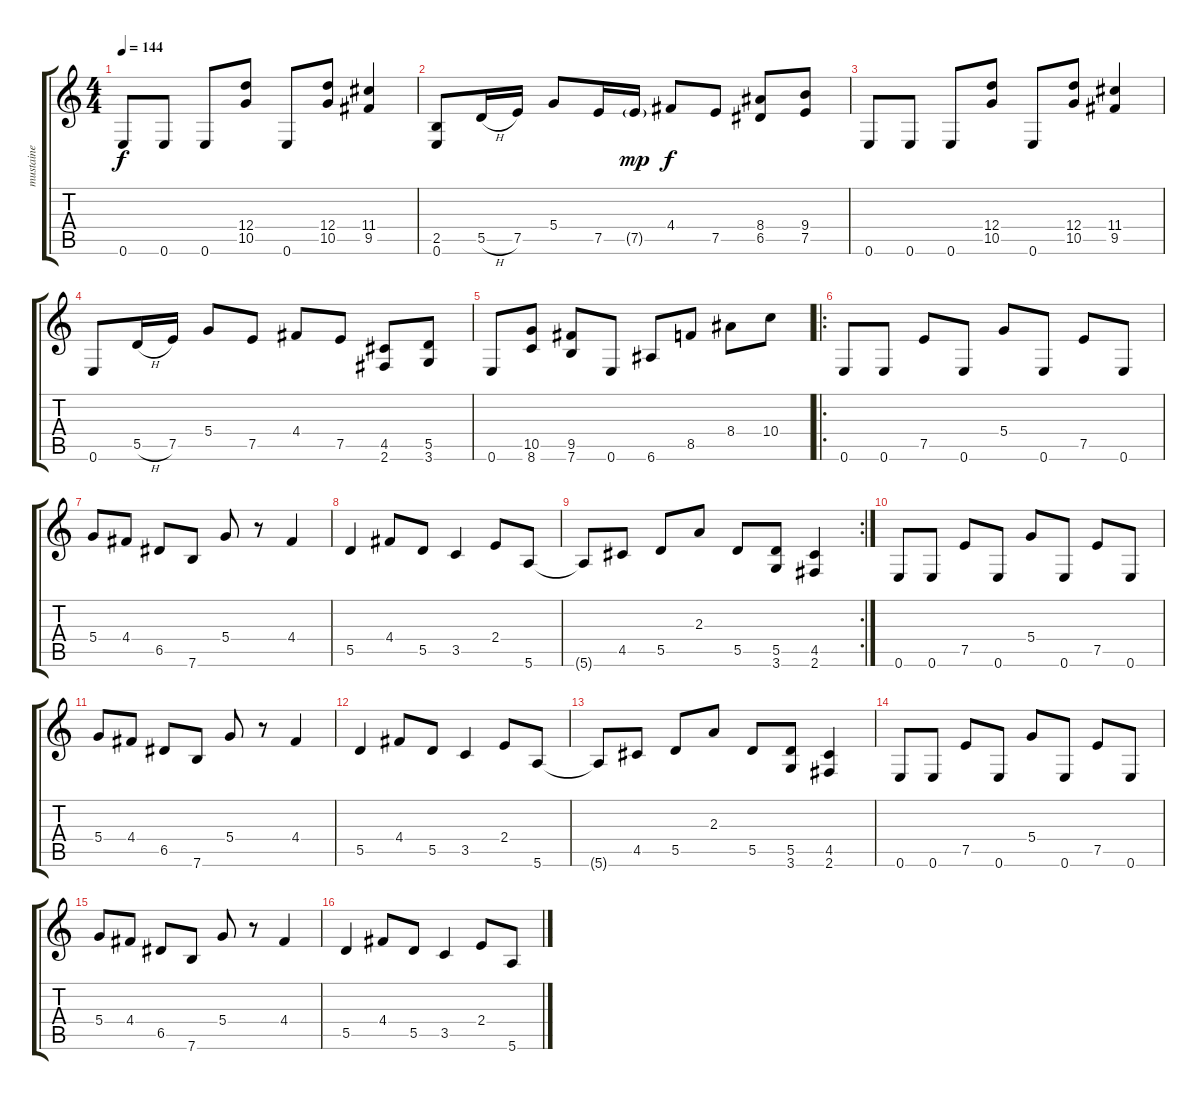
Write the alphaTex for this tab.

\track ("mustaine" "mustaine") {instrument distortionguitar}
\staff {score tabs}
\tuning (E4 B3 G3 D3 A2 E2) {hide}
\ts (4 4)
\tempo 144
\clef g2
\ks c
0.6.8{dy f} 0.6.8 0.6.8 (12.4 10.5).8 0.6.8 (12.4 10.5).8 (11.4 9.5).4 |
(2.5 0.6).8 5.5{h}.16 7.5.16 5.4.8 7.5.16 7.5{g}.16{dy mp} 4.4.8{dy f} 7.5.8 (8.4 6.5).8 (9.4 7.5).8 |
0.6.8 0.6.8 0.6.8 (12.4 10.5).8 0.6.8 (12.4 10.5).8 (11.4 9.5).4 |
0.6.8 5.5{h}.16 7.5.16 5.4.8 7.5.8 4.4.8 7.5.8 (4.5 2.6).8 (5.5 3.6).8 |
0.6.8 (10.5 8.6).8 (9.5 7.6).8 0.6.8 6.6.8 8.5.8 8.4.8 10.4.8 |
\ro
0.6.8 0.6.8 7.5.8 0.6.8 5.4.8 0.6.8 7.5.8 0.6.8 |
5.4.8 4.4.8 6.5.8 7.6.8 5.4.8 r.8 4.4.4 |
5.5.4 4.4.8 5.5.8 3.5.4 2.4.8 5.6.8 |
\rc 2
5.6{t}.8 4.5.8 5.5.8 2.3.8 5.5.8 (5.5 3.6).8 (4.5 2.6).4 |
0.6.8 0.6.8 7.5.8 0.6.8 5.4.8 0.6.8 7.5.8 0.6.8 |
5.4.8 4.4.8 6.5.8 7.6.8 5.4.8 r.8 4.4.4 |
5.5.4 4.4.8 5.5.8 3.5.4 2.4.8 5.6.8 |
5.6{t}.8 4.5.8 5.5.8 2.3.8 5.5.8 (5.5 3.6).8 (4.5 2.6).4 |
0.6.8 0.6.8 7.5.8 0.6.8 5.4.8 0.6.8 7.5.8 0.6.8 |
5.4.8 4.4.8 6.5.8 7.6.8 5.4.8 r.8 4.4.4 |
5.5.4 4.4.8 5.5.8 3.5.4 2.4.8 5.6.8
